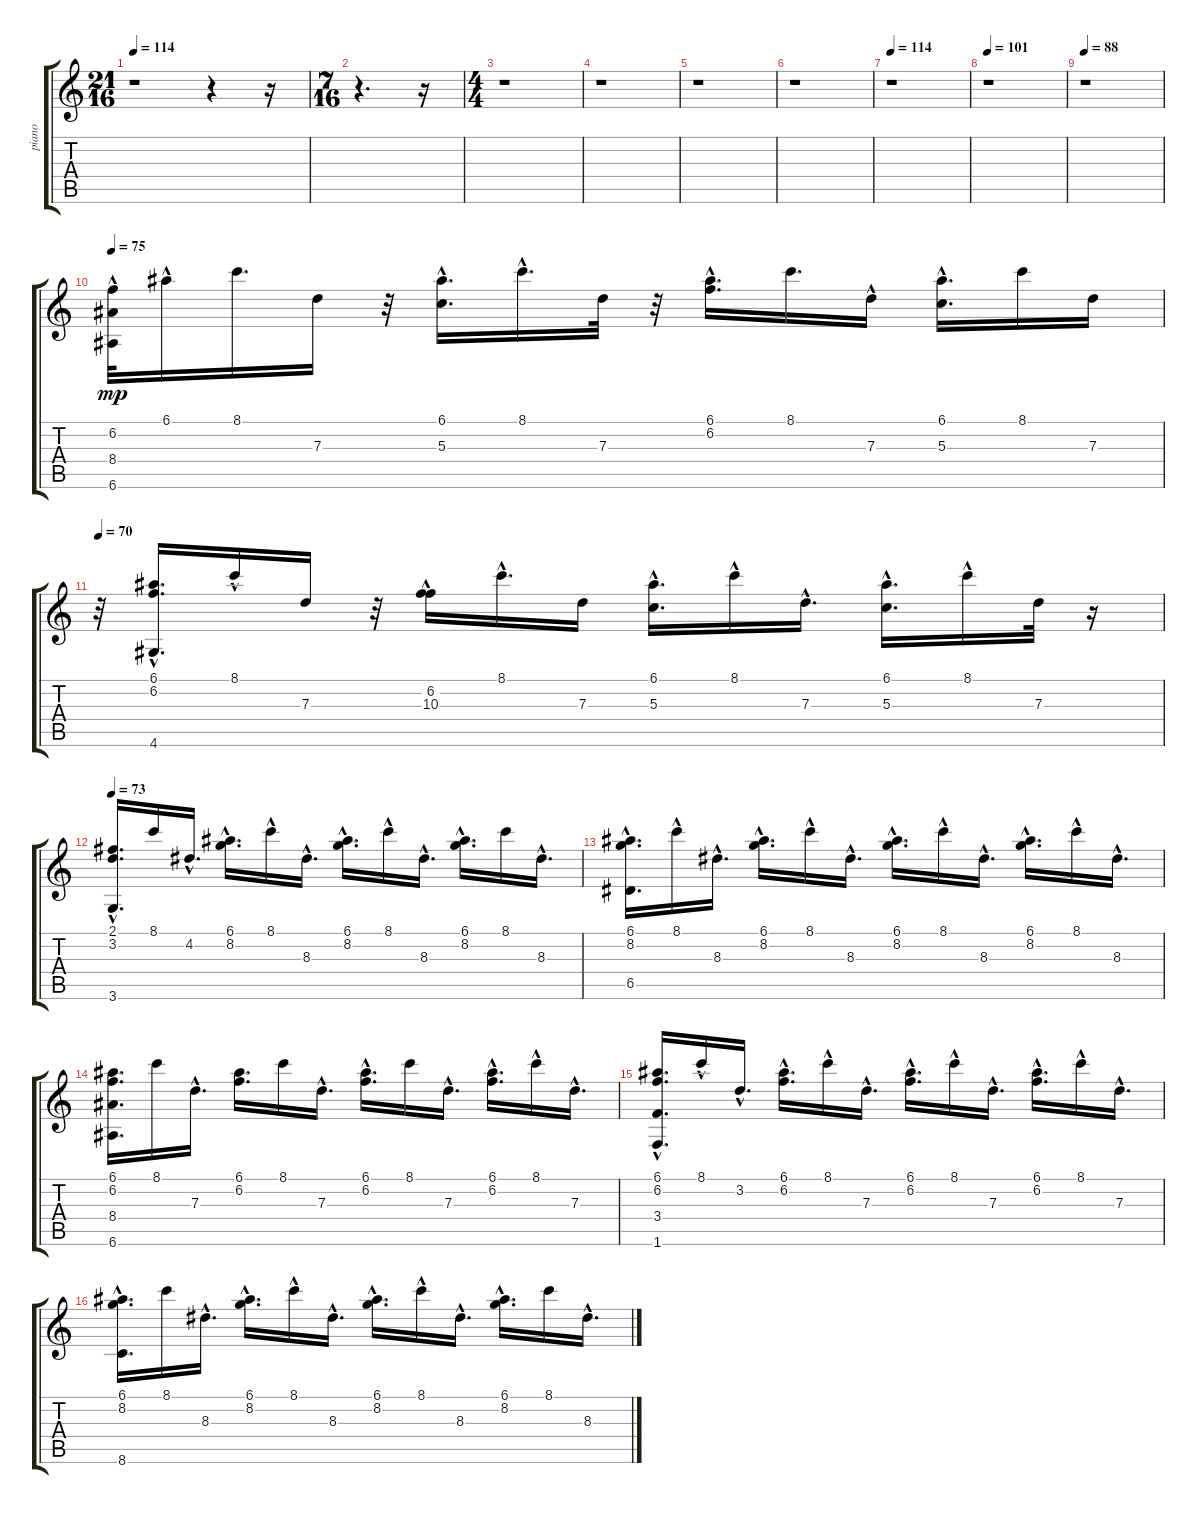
\track ("piano" "piano") {instrument distortionguitar}
\staff {score tabs}
\tuning (E4 B3 G3 D3 A2 E2) {hide}
\ts (21 16)
\tempo 114
\clef g2
\ks c
r.1{dy mp} r.4 r.16 |
\ts (7 16)
r.4{d} r.16 |
\ts (4 4)
r.1 |
r.1 |
r.1 |
r.1 |
\tempo 114
r.1 |
\tempo 101
r.1 |
\tempo 88
r.1 |
\tempo 75
(6.2{hac} 8.4{hac} 6.6{hac}).32{volume 5} 6.1{hac}.16{volume 5} 8.1.16{d volume 6} 7.3.16{volume 6} r.32 (6.1{hac} 5.3{hac}).16{d volume 6} 8.1{hac}.16{d volume 7} 7.3.32{volume 7} r.32 (6.1{hac} 6.2).16{d volume 8} 8.1.16{d volume 8} 7.3{hac}.16{volume 8} (6.1{hac} 5.3).16{d volume 9} 8.1.16{volume 9} 7.3.16{volume 10} |
\tempo 70
r.32 (6.1{hac} 6.2{hac} 4.6{hac}).16{d volume 10} 8.1{hac}.16{volume 10} 7.3.16{volume 11} r.32 (6.2 10.3{hac}).16{volume 11} 8.1{hac}.16{d volume 12} 7.3.16{volume 12} (6.1{hac} 5.3).16{d volume 12} 8.1{hac}.16 7.3{hac}.16{d} (6.1{hac} 5.3{hac}).16{d} 8.1{hac}.16 7.3.32 r.16 |
\tempo 73
(2.1{hac} 3.2{hac} 3.6).16{d} 8.1.16 4.2{hac}.16{d} (6.1{hac} 8.2).16{d} 8.1{hac}.16 8.3{hac}.16{d} (6.1{hac} 8.2).16{d} 8.1{hac}.16 8.3{hac}.16{d} (6.1{hac} 8.2{hac}).16{d} 8.1.16 8.3{hac}.16{d} |
(6.1{hac} 8.2{hac} 6.5{hac}).16{d} 8.1{hac}.16 8.3{hac}.16{d} (6.1{hac} 8.2{hac}).16{d} 8.1{hac}.16 8.3{hac}.16{d} (6.1{hac} 8.2{hac}).16{d} 8.1{hac}.16 8.3{hac}.16{d} (6.1{hac} 8.2{hac}).16{d} 8.1{hac}.16 8.3{hac}.16{d} |
(6.1 6.2 8.4 6.6).16{d} 8.1.16 7.3{hac}.16{d} (6.1 6.2).16{d} 8.1.16 7.3{hac}.16{d} (6.1{hac} 6.2{hac}).16{d} 8.1.16 7.3{hac}.16{d} (6.1{hac} 6.2{hac}).16{d} 8.1{hac}.16 7.3{hac}.16{d} |
(6.1{hac} 6.2{hac} 3.4 1.6).16{d} 8.1{hac}.16 3.2{hac}.16{d} (6.1{hac} 6.2{hac}).16{d} 8.1{hac}.16 7.3{hac}.16{d} (6.1{hac} 6.2{hac}).16{d} 8.1{hac}.16 7.3{hac}.16{d} (6.1{hac} 6.2{hac}).16{d} 8.1{hac}.16 7.3{hac}.16{d} |
(6.1{hac} 8.2{hac} 8.6).16{d} 8.1.16 8.3{hac}.16{d} (6.1{hac} 8.2).16{d} 8.1{hac}.16 8.3{hac}.16{d} (6.1{hac} 8.2).16{d} 8.1{hac}.16 8.3{hac}.16{d} (6.1{hac} 8.2{hac}).16{d} 8.1.16 8.3{hac}.16{d}
